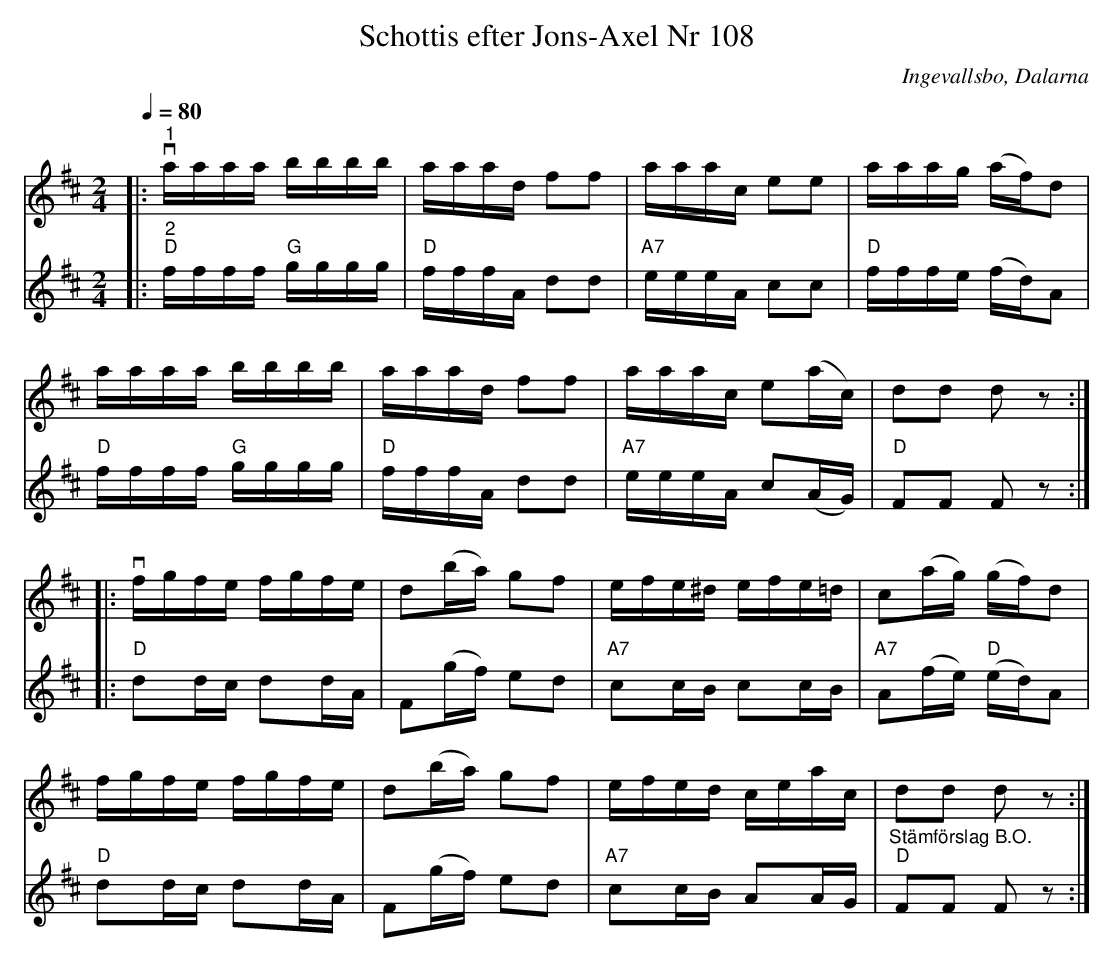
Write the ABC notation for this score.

X:1
T:Schottis efter Jons-Axel Nr 108
O:Ingevallsbo, Dalarna
L:1/16
Q:1/4=80
M:2/4
K:D
V:1
|:"^1"v aaaa bbbb | aaad f2f2 | aaac e2e2 | aaag (af)d2 |
aaaa bbbb | aaad f2f2 | aaac e2(ac) | d2d2 d2 z2 ::
v fgfe fgfe | d2(ba) g2f2 | efe^d efe=d | c2(ag) (gf)d2 |
fgfe fgfe | d2(ba) g2f2 | efed ceac | d2d2 d2 z2 :|
V:2
|:"^2""D" ffff"G" gggg |"D" fffA d2d2 |"A7" eeeA c2c2 |"D" fffe (fd)A2 |
"D" ffff"G" gggg | "D" fffA d2d2 |"A7" eeeA c2(AG) |"D" F2F2 F2 z2 ::
"D" d2dc d2dA | F2(gf) e2d2 | "A7" c2cB c2cB |"A7" A2(fe)"D" (ed)A2 |
"D" d2dc d2dA | F2(gf) e2d2 |"A7" c2cB A2AG | "^Stämförslag B.O.""D" F2F2 F2 z2 :|
